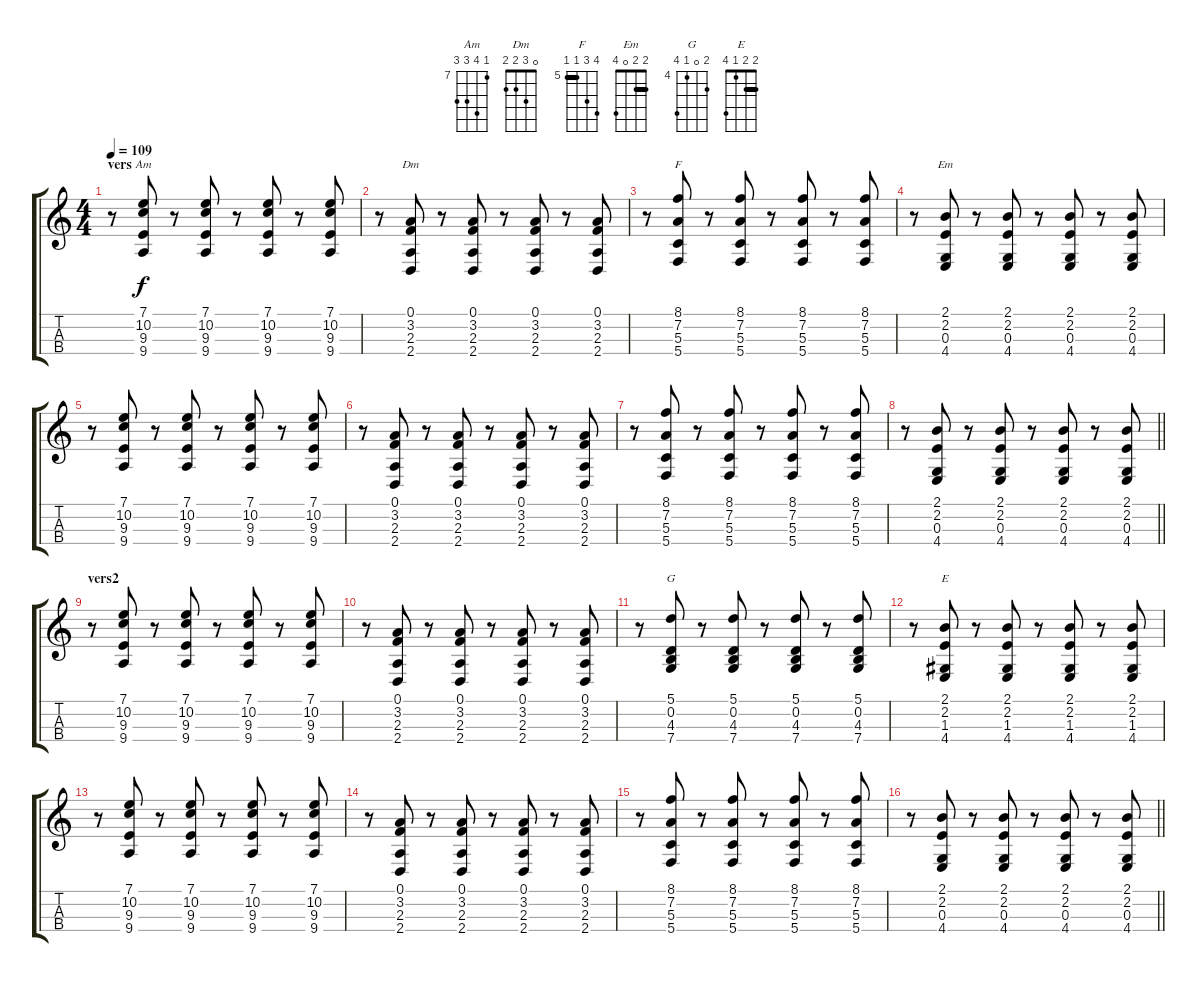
\track "" {instrument violin}
\staff {score tabs}
\tuning (A4 D4 G3 C3) {hide}
\chord ("Am" 7 10 9 9) {firstfret 7}
\chord ("Dm" 0 3 2 2)
\chord ("F" 8 7 5 5) {firstfret 5 barre 5}
\chord ("Em" 2 2 0 4) {barre 2}
\chord ("G" 5 0 4 7) {firstfret 4}
\chord ("E" 2 2 1 4) {barre 2}
\ts (4 4)
\section ("" "vers")
\tempo 109
\clef g2
\ks c
r.8{dy f instrument acousticguitarnylon} (7.1 10.2 9.3 9.4).8{ch "Am"} r.8 (7.1 10.2 9.3 9.4).8 r.8 (7.1 10.2 9.3 9.4).8 r.8 (7.1 10.2 9.3 9.4).8 |
r.8 (0.1 3.2 2.3 2.4).8{ch "Dm"} r.8 (0.1 3.2 2.3 2.4).8 r.8 (0.1 3.2 2.3 2.4).8 r.8 (0.1 3.2 2.3 2.4).8 |
r.8 (8.1 7.2 5.3 5.4).8{ch "F"} r.8 (8.1 7.2 5.3 5.4).8 r.8 (8.1 7.2 5.3 5.4).8 r.8 (8.1 7.2 5.3 5.4).8 |
r.8 (2.1 2.2 0.3 4.4).8{ch "Em"} r.8 (2.1 2.2 0.3 4.4).8 r.8 (2.1 2.2 0.3 4.4).8 r.8 (2.1 2.2 0.3 4.4).8 |
r.8{instrument acousticguitarnylon} (7.1 10.2 9.3 9.4).8 r.8 (7.1 10.2 9.3 9.4).8 r.8 (7.1 10.2 9.3 9.4).8 r.8 (7.1 10.2 9.3 9.4).8 |
r.8 (0.1 3.2 2.3 2.4).8 r.8 (0.1 3.2 2.3 2.4).8 r.8 (0.1 3.2 2.3 2.4).8 r.8 (0.1 3.2 2.3 2.4).8 |
r.8 (8.1 7.2 5.3 5.4).8 r.8 (8.1 7.2 5.3 5.4).8 r.8 (8.1 7.2 5.3 5.4).8 r.8 (8.1 7.2 5.3 5.4).8 |
\barLineRight lightlight
r.8 (2.1 2.2 0.3 4.4).8 r.8 (2.1 2.2 0.3 4.4).8 r.8 (2.1 2.2 0.3 4.4).8 r.8 (2.1 2.2 0.3 4.4).8 |
\section ("" "vers2")
r.8{instrument acousticguitarnylon} (7.1 10.2 9.3 9.4).8 r.8 (7.1 10.2 9.3 9.4).8 r.8 (7.1 10.2 9.3 9.4).8 r.8 (7.1 10.2 9.3 9.4).8 |
r.8 (0.1 3.2 2.3 2.4).8 r.8 (0.1 3.2 2.3 2.4).8 r.8 (0.1 3.2 2.3 2.4).8 r.8 (0.1 3.2 2.3 2.4).8 |
r.8 (5.1 0.2 4.3 7.4).8{ch "G"} r.8 (5.1 0.2 4.3 7.4).8 r.8 (5.1 0.2 4.3 7.4).8 r.8 (5.1 0.2 4.3 7.4).8 |
r.8 (2.1 2.2 1.3 4.4).8{ch "E"} r.8 (2.1 2.2 1.3 4.4).8 r.8 (2.1 2.2 1.3 4.4).8 r.8 (2.1 2.2 1.3 4.4).8 |
r.8{instrument acousticguitarnylon} (7.1 10.2 9.3 9.4).8 r.8 (7.1 10.2 9.3 9.4).8 r.8 (7.1 10.2 9.3 9.4).8 r.8 (7.1 10.2 9.3 9.4).8 |
r.8 (0.1 3.2 2.3 2.4).8 r.8 (0.1 3.2 2.3 2.4).8 r.8 (0.1 3.2 2.3 2.4).8 r.8 (0.1 3.2 2.3 2.4).8 |
r.8 (8.1 7.2 5.3 5.4).8 r.8 (8.1 7.2 5.3 5.4).8 r.8 (8.1 7.2 5.3 5.4).8 r.8 (8.1 7.2 5.3 5.4).8 |
\barLineRight lightlight
r.8 (2.1 2.2 0.3 4.4).8 r.8 (2.1 2.2 0.3 4.4).8 r.8 (2.1 2.2 0.3 4.4).8 r.8 (2.1 2.2 0.3 4.4).8
